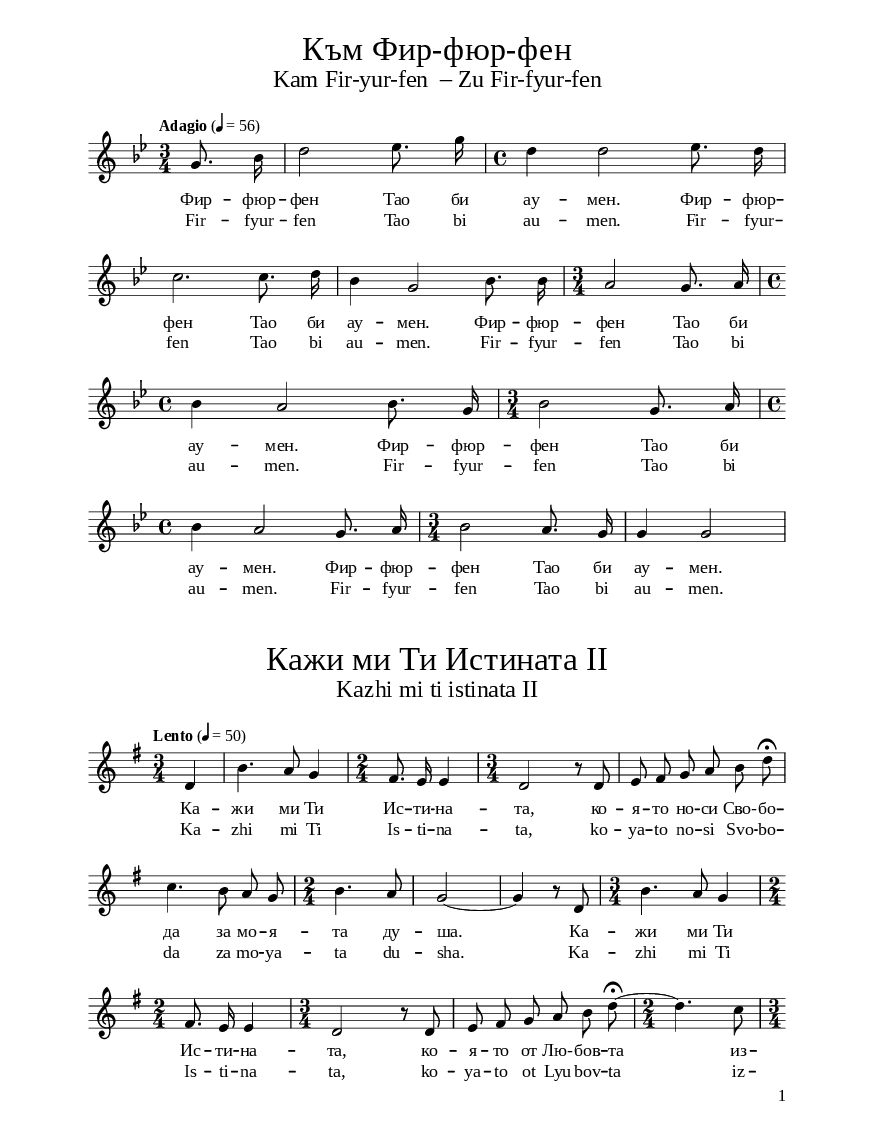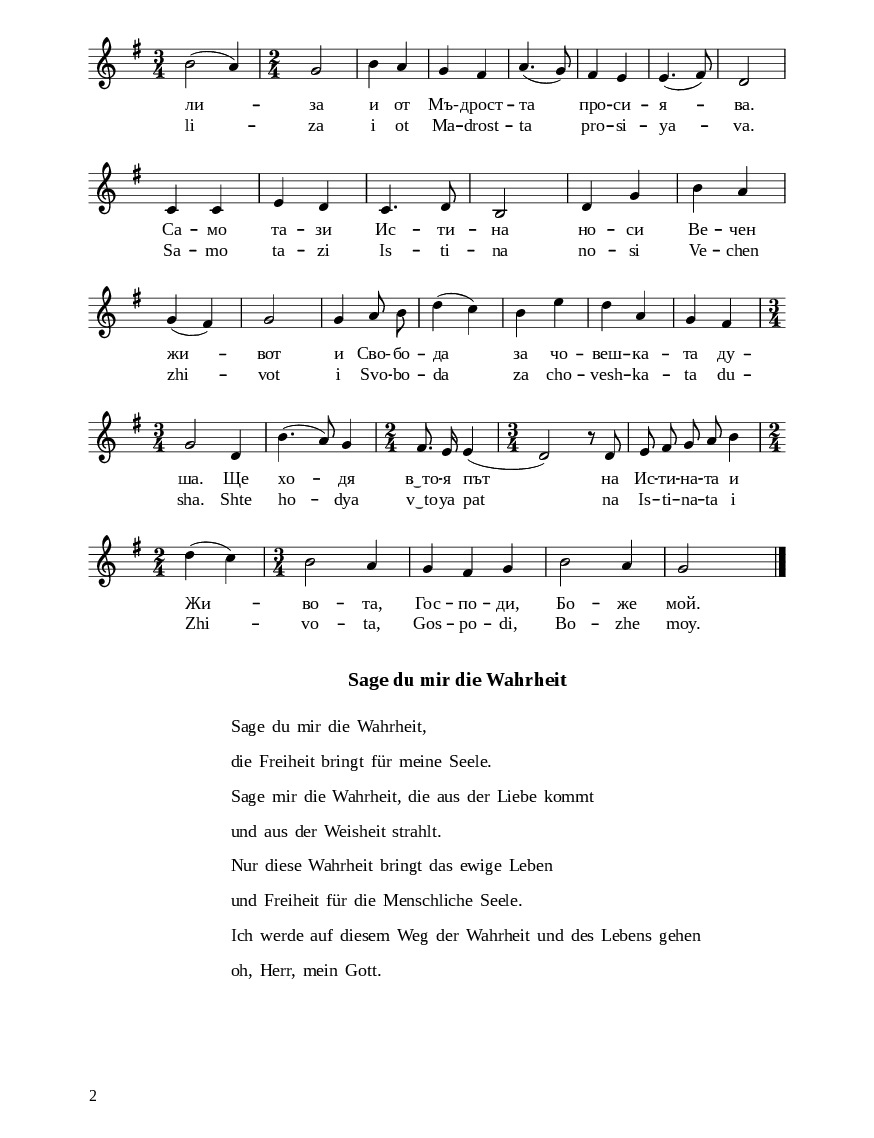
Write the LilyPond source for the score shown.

\version "2.24.0"

% include paper part and global functions
\include "include/globals.ily"

\bookpart {
  \label #'ref167
  \tocItem \markup "Към Фир-фюр-фен – Kam Fir-fyur fen"
  \include "include/bookpart-paper.ily"
  \score {
    \include "include/score-layout.ily"

    \new Voice \relative  c' {
      \clef treble
      \key g \minor
      \time 3/4
      \tempoFunc "Adagio" 4 "56"
      \autoBeamOff

      \partial 4 g'8. bes16 | d2 es8. g16 | \time 4/4 d4 d2 es8. d16 | \break

      c2. c8. d16 | bes4 g2 bes8. bes16 | \time 3/4 a2 g8. a16| \time 4/4 \break

      bes4 a2 bes8. g16 | \time 3/4 bes2 g8. a16 | \time 4/4 \break

      bes4 a2 g8. a16| \time 3/4 bes2 a8. g16 | g4 g2| \break
    }

    \addlyrics {
      Фир -- фюр --
      фен Тао би ау -- мен. Фир -- фюр --
      фен Тао би ау -- мен. Фир -- фюр --
      фен Тао би ау -- мен. Фир -- фюр --
      фен Тао би ау -- мен. Фир -- фюр --
      фен Тао би ау -- мен.}
      \addlyrics {
        Fir -- fyur --
        fen Tao bi au -- men. Fir -- fyur --
        fen Tao bi au -- men. Fir -- fyur --
        fen Tao bi au -- men. Fir -- fyur --
        fen Tao bi au -- men. Fir -- fyur --
        fen Tao bi au -- men.}

        \header {
          title = \titleFunc "Към Фир-фюр-фен" "Kam Fir-yur-fen  – Zu Fir-fyur-fen"
        }

        \midi{}

      } % score



     \include "include/bookpart-paper.ily"
      \label #'ref168
  \tocItem \markup "Кажи ми Ти Истината II – Kazhi mi ti istinata II"
  \score {
    \include "include/score-layout.ily"

    \new Voice \absolute {
      \clef treble
      \key g \major
      \time 3/4
      \tempoFunc "Lento" 4 "50"
      \autoBeamOff

      \partial 4
      d'4 | % 2
      b'4.  a'8  g'4 | % 3
      \time 2/4  | % 3
      fis'8.  e'16  e'4 | % 4
      \time 3/4  | % 4
      d'2 r8  d'8 | % 5
      e'8  fis'8  g'8  a'8
      b'8  d''8 ^\fermata \break | % 6
      c''4.  b'8  a'8  g'8 | % 7
      \time 2/4  | % 7
      b'4.  a'8 | % 8
      g'2 ~ | % 9
      g'4 r8  d'8 |
      \time 3/4  |
      b'4.  a'8  g'4 \break | % 11
      \time 2/4  | % 11
      fis'8.  e'16  e'4  | % 12
      \time 3/4  | % 12
      d'2 r8  d'8 | % 13
      e'8  fis'8  g'8  a'8
      b'8  d''8 ~ ^\fermata  \time 2/4 | % 14
     d''4.  c''8 \break | \time 3/4 b'2  (a'4)  | % 16
      
      \time 2/4 g'2   % 17
      b'4  a'4 | % 18
      g'4  fis'4 | % 19
      a'4. (  g'8 ) |
      fis'4  e'4 | % 21
      e'4. (  fis'8 ) | % 22
      d'2 \break | % 23
      c'4  c'4 | % 24
      e'4  d'4 | % 25
      c'4.  d'8 | % 26
      b2 | % 27
      d'4  g'4 | % 28
      b'4  a'4 \break | % 29
      g'4 (  fis'4 ) |
      g'2 | % 31
      g'4  a'8  b'8 | % 32
      d''4 (  c''4 ) | % 33
      b'4  e''4 | % 34
      d''4  a'4 | % 35
      g'4  fis'4 \break | % 36
      \time 3/4  | % 36
      g'2  d'4 | % 37
      b'4. (  a'8 )  g'4 | % 38
      \time 2/4  | % 38
      fis'8.  e'16  e'4 ( | % 39
      \time 3/4  | % 39
      d'2 ) r8  d'8 |
      e'8  fis'8  g'8  a'8
      b'4 \break | % 41
      \time 2/4  | % 41
      d''4 (  c''4 ) | % 42
      \time 3/4  | % 42
      b'2  a'4 | % 43
      g'4  fis'4  g'4 | % 44
      b'2  a'4 | % 45
      g'2 s4 \bar "|."



    }

    \addlyrics {
      Ка -- жи ми Ти Ис -- ти -- на -- та,
      ко -- я -- то но -- си "Сво-" -- бо --
      да за мо -- я -- та ду -- ша.
      Ка -- жи ми Ти Ис -- ти -- на -- та,
      ко -- я -- то от "Лю-" -- бов -- та
      из -- ли --  за и от "Мъ-" --
      дрост -- та  про -- си -- я --
      ва. Са -- мо та -- зи Ис -- ти -- на
      но -- си Ве -- чен жи -- вот и
      "Сво-" -- бо -- да  за чо -- веш --
      ка -- та ду -- ша. Ще хо -- дя
      в‿то -- я път  на Ис -- ти --
      на -- та и Жи -- во -- та, Гос --
      по -- ди, Бо -- же мой. Ка -- жи ми
      Ти Ис -- ти -- на -- та, ко -- я --
      то но -- си Сво -- бо -- да за мо
      -- я -- та ду -- ша.}
      \addlyrics {
        Ka -- zhi mi Ti Is -- ti -- na -- ta,
        ko -- ya -- to no -- si Svo -- bo --
        da za mo -- ya -- ta du -- sha.
        Ka -- zhi mi Ti Is -- ti -- na -- ta,
        ko -- ya -- to ot Lyu -- bov -- ta
        iz -- li --  za i ot Ma --
        drost -- ta  pro -- si -- ya --
        va. Sa -- mo ta -- zi Is -- ti -- na
        no -- si Ve -- chen zhi -- vot i
        Svo -- bo -- da  za cho -- vesh --
        ka -- ta du -- sha. Shte ho -- dya
        v‿to -- ya pat  na Is -- ti --
        na -- ta i Zhi -- vo -- ta, Gos --
        po -- di, Bo -- zhe moy. Ka -- zhi mi
        Ti Is -- ti -- na -- ta, ko -- ya --
        to no -- si Svo -- bo -- da za mo
        -- ya -- ta du -- sha.}

        \header {
          title = \titleFunc "Кажи ми Ти Истината II" "Kazhi mi ti istinata II"
        }

        \midi{}

      } % score



      % include foreign translation(s) of the song
      \version "2.18.2"

%\markup {  \vspace #1.9 }

\markup {  \hspace #25   \huge\bold "Sage du mir die Wahrheit"  }

\markup {
  \hspace #1
  \fontsize #+1 {

    \halign #-1.5 {


      \column {
        \line { " " }


        \line { " "Sage du mir die Wahrheit,}

        \line { " "die Freiheit bringt für meine Seele. }

        \line { " " Sage mir die Wahrheit, die aus der Liebe kommt}

        \line { " "        und aus der Weisheit strahlt.}

        \line { " "  Nur diese Wahrheit bringt  das ewige Leben }
        \line { " "  und Freiheit für die Menschliche Seele.  }
        \line { " " Ich werde auf diesem Weg der Wahrheit und des Lebens gehen}
        \line { " " oh, Herr, mein Gott. }
        \line { " "  }






      }

    }
  }
}
%}


    } % bookpart


